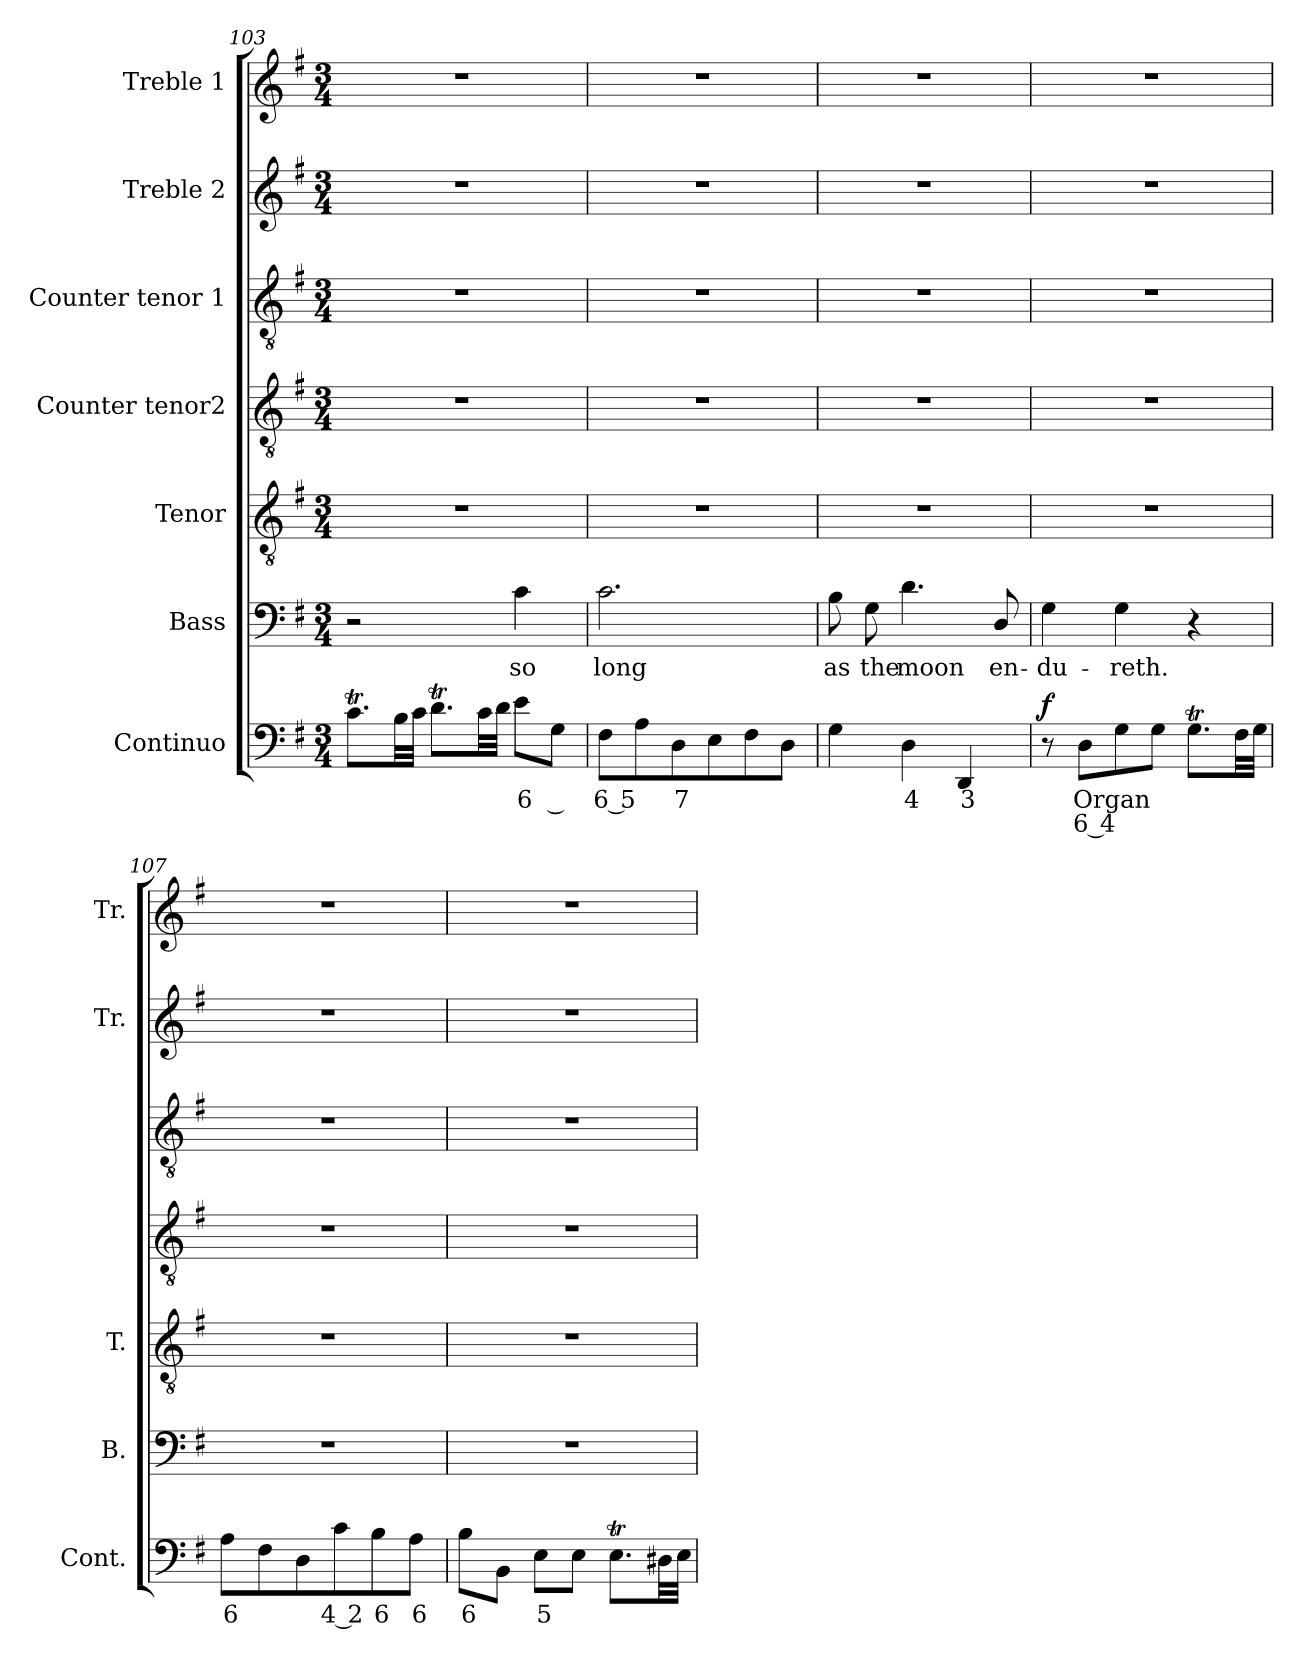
**kern	**text	**text	**dynam	**kern	**text	**kern	**kern	**kern	**kern	**kern
*part7	*part7	*part7	*part7	*part6	*part6	*part5	*part4	*part3	*part2	*part1
*staff7	*staff7	*staff7	*staff7	*staff6	*staff6	*staff5	*staff4	*staff3	*staff2	*staff1
*I"Continuo	*	*	*	*I"Bass	*	*I"Tenor	*I"Counter tenor2	*I"Counter tenor 1	*I"Treble 2	*I"Treble 1
*I'Cont.	*	*	*	*I'B.	*	*I'T.	*	*	*I'Tr.	*I'Tr.
!!LO:LB:g=z
*clefF4	*	*	*	*clefF4	*	*clefGv2	*clefGv2	*clefGv2	*clefG2	*clefG2
*	*	*	*	*	*	*ITrd7c12	*ITrd7c12	*ITrd7c12	*	*
*k[f#]	*	*	*	*k[f#]	*	*k[f#]	*k[f#]	*k[f#]	*k[f#]	*k[f#]
*G:	*	*	*	*G:	*	*G:	*G:	*G:	*G:	*G:
*M3/4	*	*	*	*M3/4	*	*M3/4	*M3/4	*M3/4	*M3/4	*M3/4
=103	=103	=103	=103	=103	=103	=103	=103	=103	=103	=103
!	!	!	!	!	!	!LO:N:vis=1	!LO:N:vis=1	!LO:N:vis=1	!LO:N:vis=1	!LO:N:vis=1
8.cTi\L	.	.	.	2r	.	2.r	2.r	2.r	2.r	2.r
32Bi\LL	.	.	.	.	.	.	.	.	.	.
32ci\JJJ	.	.	.	.	.	.	.	.	.	.
8.dTi\L	.	.	.	.	.	.	.	.	.	.
32ci\LL	.	.	.	.	.	.	.	.	.	.
32di\JJJ	.	.	.	.	.	.	.	.	.	.
!	!LO:LY:b:color=#000000	!	!	!	!	!	!	!	!	!
!	!	!	!	!	!LO:LY:b:color=#000000	!	!	!	!	!
8ei\L	6	.	.	4ci\	so	.	.	.	.	.
!	!LO:LY:b:color=#000000	!	!	!	!	!	!	!	!	!
8Gi\J	__	.	.	.	.	.	.	.	.	.
=104	=104	=104	=104	=104	=104	=104	=104	=104	=104	=104
!	!LO:LY:b:color=#000000	!	!	!	!	!	!	!	!	!
!	!	!	!	!	!LO:LY:b:color=#000000	!LO:N:vis=1	!LO:N:vis=1	!LO:N:vis=1	!LO:N:vis=1	!LO:N:vis=1
8F#i\L	6 5	.	.	2.ci\	long	2.r	2.r	2.r	2.r	2.r
8Ai\	.	.	.	.	.	.	.	.	.	.
!	!LO:LY:b:color=#000000	!	!	!	!	!	!	!	!	!
8Di\	7	.	.	.	.	.	.	.	.	.
8Ei\	.	.	.	.	.	.	.	.	.	.
8F#i\	.	.	.	.	.	.	.	.	.	.
8Di\J	.	.	.	.	.	.	.	.	.	.
=105	=105	=105	=105	=105	=105	=105	=105	=105	=105	=105
!	!	!	!	!	!LO:LY:b:color=#000000	!LO:N:vis=1	!LO:N:vis=1	!LO:N:vis=1	!LO:N:vis=1	!LO:N:vis=1
4Gi\	.	.	.	8Bi\	as	2.r	2.r	2.r	2.r	2.r
!	!	!	!	!	!LO:LY:b:color=#000000	!	!	!	!	!
.	.	.	.	8Gi\	the	.	.	.	.	.
!	!LO:LY:b:color=#000000	!	!	!	!	!	!	!	!	!
!	!	!	!	!	!LO:LY:b:color=#000000	!	!	!	!	!
4Di\	4	.	.	4.di\	moon	.	.	.	.	.
!	!LO:LY:b:color=#000000	!	!	!	!	!	!	!	!	!
4DDi/	3	.	.	.	.	.	.	.	.	.
!	!	!	!	!	!LO:LY:b:color=#000000	!	!	!	!	!
.	.	.	.	8Di/	en-	.	.	.	.	.
=106	=106	=106	=106	=106	=106	=106	=106	=106	=106	=106
!	!	!	!	!	!LO:LY:b:color=#000000	!LO:N:vis=1	!LO:N:vis=1	!LO:N:vis=1	!LO:N:vis=1	!LO:N:vis=1
8r	.	.	f	4Gi\	-du-	2.r	2.r	2.r	2.r	2.r
!	!LO:LY:a:color=#000000	!LO:LY:b:color=#000000	!	!	!	!	!	!	!	!
8Di\L	Organ	6 4	.	.	.	.	.	.	.	.
!	!	!	!	!	!LO:LY:b:color=#000000	!	!	!	!	!
8Gi\	.	.	.	4Gi\	-reth.	.	.	.	.	.
8Gi\J	.	.	.	.	.	.	.	.	.	.
8.GTi\L	.	.	.	4r	.	.	.	.	.	.
32F#i\LL	.	.	.	.	.	.	.	.	.	.
32Gi\JJJ	.	.	.	.	.	.	.	.	.	.
=107	=107	=107	=107	=107	=107	=107	=107	=107	=107	=107
!	!LO:LY:b:color=#000000	!	!	!LO:N:vis=1	!	!LO:N:vis=1	!LO:N:vis=1	!LO:N:vis=1	!LO:N:vis=1	!LO:N:vis=1
8Ai\L	6	.	.	2.r	.	2.r	2.r	2.r	2.r	2.r
8F#i\	.	.	.	.	.	.	.	.	.	.
8Di\	.	.	.	.	.	.	.	.	.	.
!	!LO:LY:b:color=#000000	!	!	!	!	!	!	!	!	!
8ci\	4 2	.	.	.	.	.	.	.	.	.
!	!LO:LY:b:color=#000000	!	!	!	!	!	!	!	!	!
8Bi\	6	.	.	.	.	.	.	.	.	.
!	!LO:LY:b:color=#000000	!	!	!	!	!	!	!	!	!
8Ai\J	6	.	.	.	.	.	.	.	.	.
=108	=108	=108	=108	=108	=108	=108	=108	=108	=108	=108
!	!LO:LY:b:color=#000000	!	!	!LO:N:vis=1	!	!LO:N:vis=1	!LO:N:vis=1	!LO:N:vis=1	!LO:N:vis=1	!LO:N:vis=1
8Bi\L	6	.	.	2.r	.	2.r	2.r	2.r	2.r	2.r
8BBi\J	.	.	.	.	.	.	.	.	.	.
!	!LO:LY:b:color=#000000	!	!	!	!	!	!	!	!	!
8Ei\L	5	.	.	.	.	.	.	.	.	.
8Ei\J	.	.	.	.	.	.	.	.	.	.
8.ETi\L	.	.	.	.	.	.	.	.	.	.
32D#Xi\LL	.	.	.	.	.	.	.	.	.	.
32Ei\JJJ	.	.	.	.	.	.	.	.	.	.
=	=	=	=	=	=	=	=	=	=	=
*-	*-	*-	*-	*-	*-	*-	*-	*-	*-	*-
